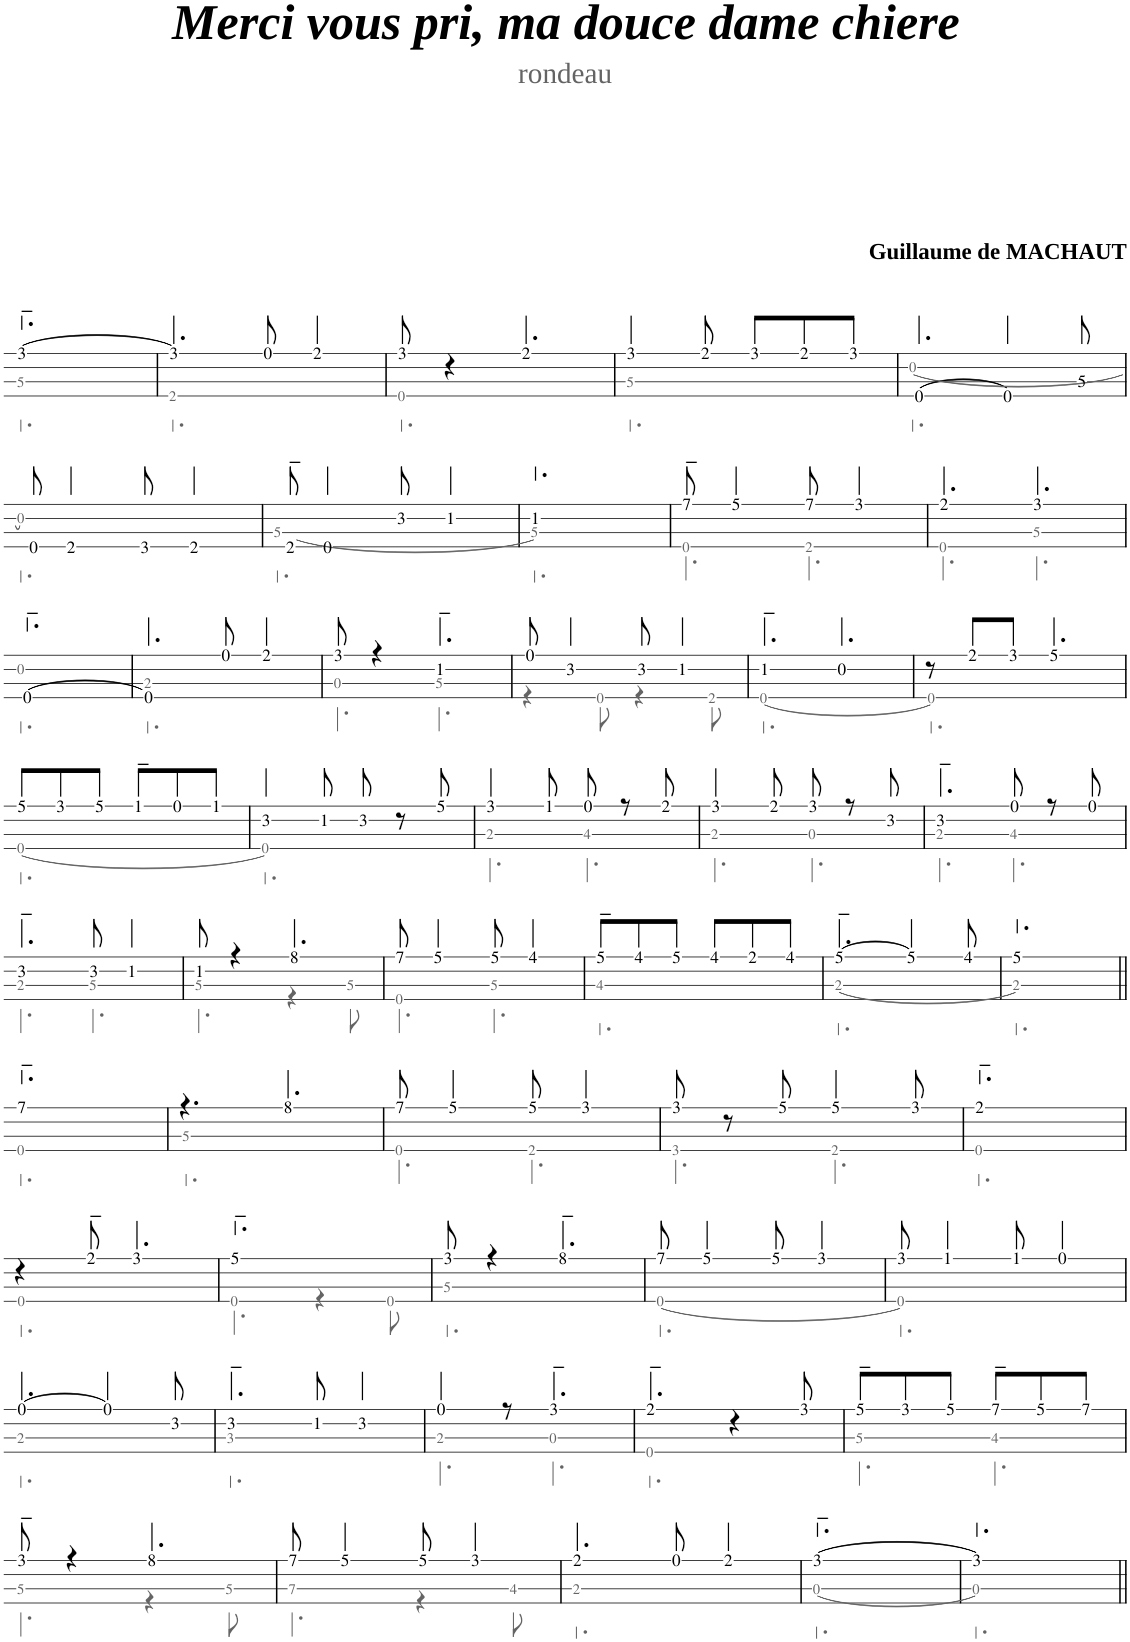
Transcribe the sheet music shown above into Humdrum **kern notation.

**kern
*part1
*staff1
*I"Ukulélé [Tablature]
*stria4
*k[]
*M6/8
=1
*^
[2.cc~/	2.f!i\
=2	=2
4.cc/]	2.a!i\
8a/	.
4b/	.
=3	=3
8cc/	2.g!i\
4r	.
4.b/	.
=4	=4
4cc/	2.f!i\
8b/	.
8cc/L	.
8b/	.
8cc/J	.
=5	=5
[4.g/	[2.e!i\
4g/]	.
8f/	.
!!LO:LB:g=z	!!
=6	=6
8g/	2.e!i\]
4a/	.
8b-X/	.
4a/	.
=7	=7
8a~/	[2.f!i\
4g/	.
8g/	.
4f/	.
=8	=8
2.f/	2.f!i\]
=9	=9
8ee~/	4.g!i\
4dd/	.
8ee/	4.a!i\
4cc/	.
=10	=10
4.b/	4.g!i\
4.cc/	4.f!i\
!!LO:LB:g=z	!!
=11	=11
[2.g~/	2.e!i\
=12	=12
4.g/]	2.d!i\
8a/	.
4b/	.
=13	=13
8cc/	4.c!i\
4r	.
4.f~/	4.f!i\
=14	=14
8a/	4r
4g/	.
.	8g!i\
8g/	4r
4f/	.
.	8a!i\
=15	=15
4.f~/	[2.g!i\
4.e/	.
=16	=16
8r	2.g!i\]
8b/L	.
8cc/J	.
4.dd/	.
!!LO:LB:g=z	!!
=17	=17
8dd/L	[2.g!i\
8cc/	.
8dd/J	.
8b-X~/L	.
8a/	.
8b-/J	.
=18	=18
4g/	2.g!i\]
8f/	.
8g/	.
8r	.
8dd/	.
=19	=19
4cc/	4.d!i\
8b-X/	.
8a/	4.e!i\
8r	.
8bn/	.
=20	=20
4cc/	4.d!i\
8b/	.
8cc/	4.c!i\
8r	.
8g/	.
=21	=21
4.g~/	4.d!i\
8a/	4.e!i\
8r	.
8a/	.
!!LO:LB:g=z	!!
=22	=22
4.g~/	4.d!i\
8g/	4.f!i\
4f/	.
=23	=23
8f/	4.f!i\
4r	.
4.ff/	4r
.	8f!i\
=24	=24
8ee/	4.g!i\
4dd/	.
8dd/	4.f!i\
4cc#X/	.
=25	=25
8dd~/L	2.e!i\
8cc#X/	.
8dd/J	.
8cc#/L	.
8b/	.
8cc#/J	.
=26	=26
[4.dd~/	[2.d!i\
4dd/]	.
8cc#X/	.
=27	=27
2.dd/	2.d!i\]
!!LO:LB:g=z	!!
=28||	=28||
2.ee~/	2.g!i\
=29	=29
4.r	2.f!i\
4.ff/	.
=30	=30
8ee/	4.g!i\
4dd/	.
8dd/	4.a!i\
4cc/	.
=31	=31
8cc/	4.b-X!i\
8r	.
8dd/	.
4dd/	4.a!i\
8cc/	.
=32	=32
2.b~/	2.g!i\
!!LO:LB:g=z	!!
=33	=33
4r	2.g!i\
8b~/	.
4.cc/	.
=34	=34
2.dd~/	4.g!i\
.	4r
.	8g!i\
=35	=35
8cc/	2.f!i\
4r	.
4.ff~/	.
=36	=36
8ee/	[2.g!i\
4dd/	.
8dd/	.
4cc/	.
=37	=37
8cc/	2.g!i\]
4b-X/	.
8b-/	.
4a/	.
!!LO:LB:g=z	!!
=38	=38
[4.a/	2.d!i\
4a/]	.
8g/	.
=39	=39
4.g~/	2.e-X!i\
8f/	.
4g/	.
=40	=40
4a/	4.d!i\
8r	.
4.cc~/	4.c!i\
=41	=41
4.b~/	2.g!i\
4r	.
8cc/	.
=42	=42
8dd~/L	4.f!i\
8cc/	.
8dd/J	.
8ee~/L	4.e!i\
8dd/	.
8ee/J	.
!!LO:LB:g=z	!!
=43	=43
8cc~/	4.f!i\
4r	.
4.ff/	4r
.	8f!i\
=44	=44
8ee/	4.g!i\
4dd/	.
8dd/	4r
4cc/	.
.	8e!i\
=45	=45
4.b/	2.d!i\
8a/	.
4b/	.
=46	=46
[2.cc~/	[2.c!i\
=47	=47
2.cc/]	2.c!i\]
*v	*v
=||
*-
